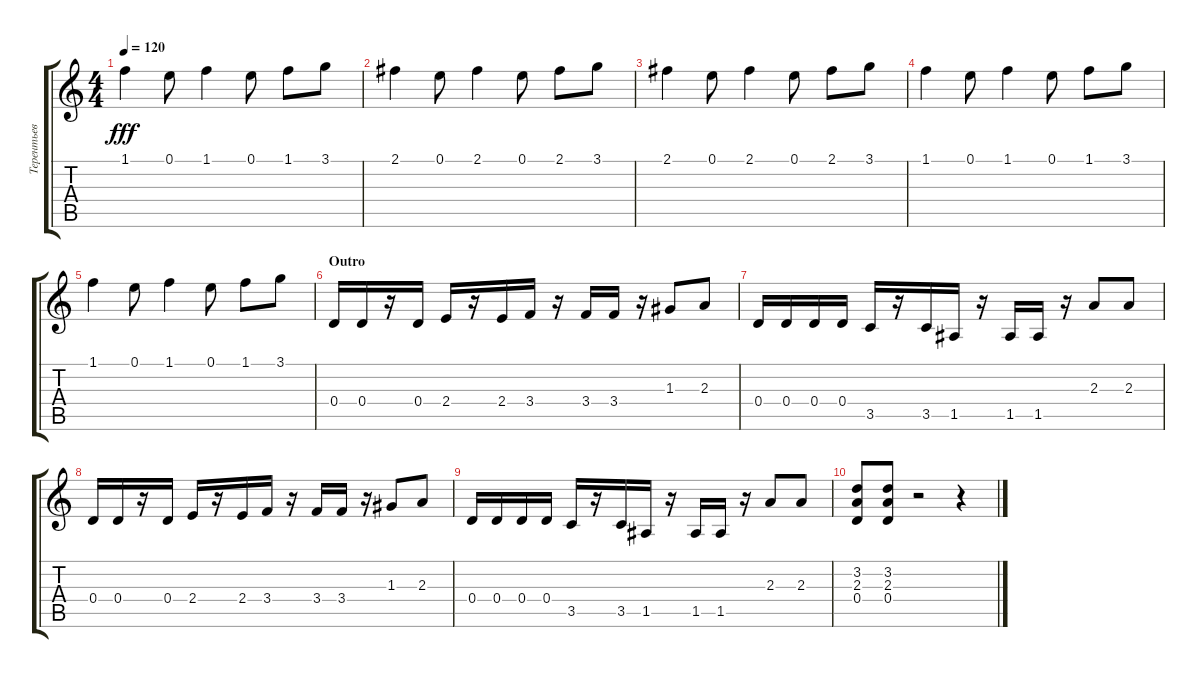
\track ("Терентьев" "Терентьев") {instrument overdrivenguitar}
\staff {score tabs}
\tuning (E4 B3 G3 D3 A2 E2) {hide}
\ts (4 4)
\tempo 120
\clef g2
\ks c
1.1.4{dy fff} 0.1.8 1.1.4 0.1.8 1.1.8 3.1.8 |
2.1.4 0.1.8 2.1.4 0.1.8 2.1.8 3.1.8 |
2.1.4 0.1.8 2.1.4 0.1.8 2.1.8 3.1.8 |
1.1.4 0.1.8 1.1.4 0.1.8 1.1.8 3.1.8 |
1.1.4 0.1.8 1.1.4 0.1.8 1.1.8 3.1.8 |
\section ("" "Outro")
0.4.16 0.4.16 r.16 0.4.16 2.4.16 r.16 2.4.16 3.4.16 r.16 3.4.16 3.4.16 r.16 1.3.8 2.3.8 |
0.4.16 0.4.16 0.4.16 0.4.16 3.5.16 r.16 3.5.16 1.5.16 r.16 1.5.16 1.5.16 r.16 2.3.8 2.3.8 |
0.4.16 0.4.16 r.16 0.4.16 2.4.16 r.16 2.4.16 3.4.16 r.16 3.4.16 3.4.16 r.16 1.3.8 2.3.8 |
0.4.16 0.4.16 0.4.16 0.4.16 3.5.16 r.16 3.5.16 1.5.16 r.16 1.5.16 1.5.16 r.16 2.3.8 2.3.8 |
(3.2 2.3 0.4).8 (3.2 2.3 0.4).8 r.2 r.4
